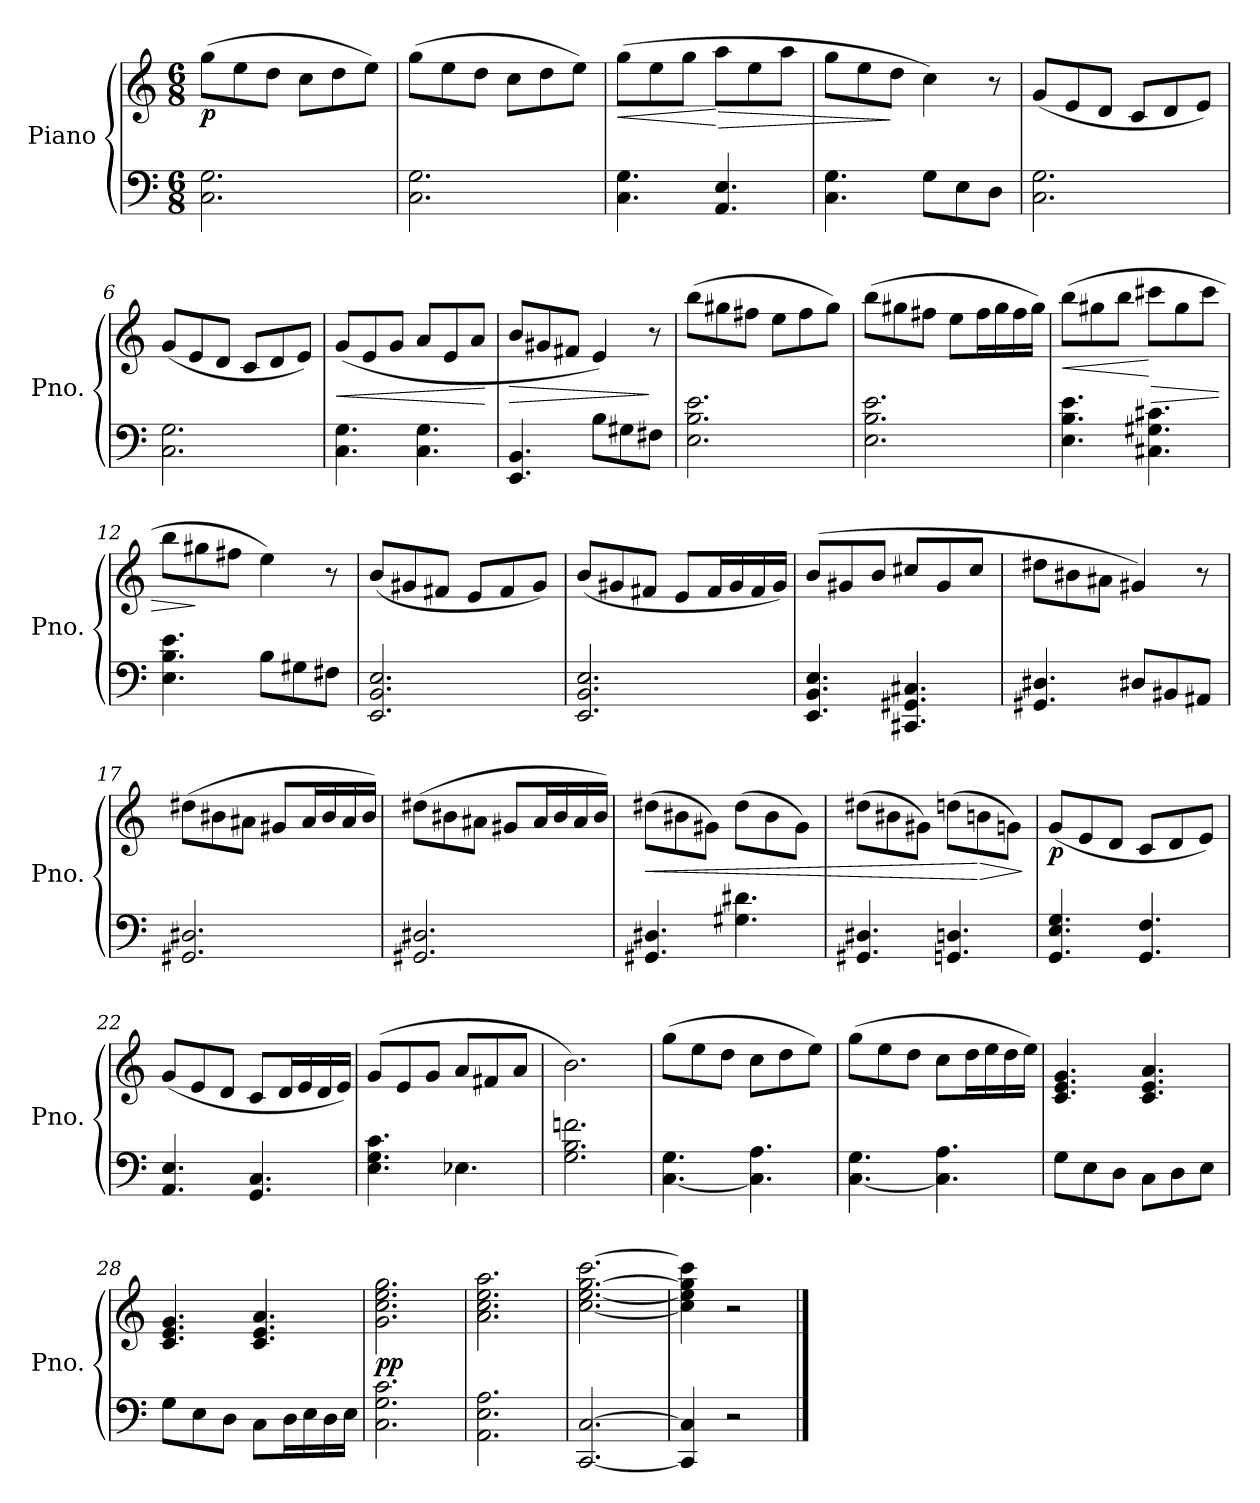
**kern	**kern	**dynam
*part1	*part1	*part1
*staff2	*staff1	*staff1/2
*I"Piano	*	*
*I'Pno.	*	*
*clefF4	*clefG2	*
*k[]	*k[]	*
*M6/8	*M6/8	*
=1	=1	=1
!	!	!LO:DY:b
2.C\ 2.G\	(8gg\L	p
.	8ee\	.
.	8dd\J	.
.	8cc\L	.
.	8dd\	.
.	8ee\J)	.
=2	=2	=2
2.C\ 2.G\	(8gg\L	.
.	8ee\	.
.	8dd\J	.
.	8cc\L	.
.	8dd\	.
.	8ee\J)	.
=3	=3	=3
!	!	!LO:HP:b
4.C\ 4.G\	(8gg\L	<
.	8ee\	.
.	8gg\J	.
!	!	!LO:HP:n=1:b
4.AA/ 4.E/	8aa\L	[ >
.	8ee\	.
.	8aa\J	.
=4	=4	=4
4.C\ 4.G\	8gg\L	.
.	8ee\	.
.	8dd\J	]
8G\L	4cc\)	.
8E\	.	.
8D\J	8r	.
=5	=5	=5
2.C\ 2.G\	(8g/L	.
.	8e/	.
.	8d/J	.
.	8c/L	.
.	8d/	.
.	8e/J)	.
=6	=6	=6
2.C\ 2.G\	(8g/L	.
.	8e/	.
.	8d/J	.
.	8c/L	.
.	8d/	.
.	8e/J)	.
!!LO:LB:g=z
=7	=7	=7
!	!	!LO:HP:b
4.C\ 4.G\	(8g/L	<
.	8e/	.
.	8g/J	.
4.C\ 4.G\	8a/L	.
.	8e/	.
.	8a/J	.
.	.	[
=8	=8	=8
!	!	!LO:HP:b
4.EE/ 4.BB/	8b/L	>
.	8g#X/	.
.	8f#X/J	.
8B\L	4e/)	.
8G#X\	.	.
8F#X\J	8r	]
=9	=9	=9
2.E\ 2.B\ 2.e\	(8bb\L	.
.	8gg#X\	.
.	8ff#X\J	.
.	8ee\L	.
.	8ff#\	.
.	8gg#\J)	.
=10	=10	=10
2.E\ 2.B\ 2.e\	(8bb\L	.
.	8gg#X\	.
.	8ff#X\J	.
.	8ee\L	.
.	16ff#\L	.
.	16gg#\	.
.	16ff#\	.
.	16gg#\JJ)	.
=11	=11	=11
!	!	!LO:HP:b
4.E\ 4.B\ 4.e\	(8bb\L	<
.	8gg#X\	.
.	8bb\J	.
!	!	!LO:HP:n=1:b
4.C#X\ 4.G#X\ 4.c#X\	8ccc#X\L	[ >
.	8gg#\	.
.	8ccc#\J	.
!!LO:LB:g=z
=12	=12	=12
4.E\ 4.B\ 4.e\	8bb\L	.
.	8gg#X\	]
.	8ff#X\J	.
8B\L	4ee\)	.
8G#X\	.	.
8F#X\J	8r	.
=13	=13	=13
2.EE/ 2.BB/ 2.E/	(8b/L	.
.	8g#X/	.
.	8f#X/J	.
.	8e/L	.
.	8f#/	.
.	8g#/J)	.
=14	=14	=14
2.EE/ 2.BB/ 2.E/	(8b/L	.
.	8g#X/	.
.	8f#X/J	.
.	8e/L	.
.	16f#/L	.
.	16g#/	.
.	16f#/	.
.	16g#/JJ)	.
=15	=15	=15
4.EE/ 4.BB/ 4.E/	(8b/L	.
.	8g#X/	.
.	8b/J	.
4.CC#X/ 4.GG#X/ 4.C#X/	8cc#X/L	.
.	8g#/	.
.	8cc#/J	.
!!LO:LB:g=z
=16	=16	=16
4.GG#X/ 4.D#X/	8dd#X\L	.
.	8b#X\	.
.	8a#X\J	.
8D#X/L	4g#X/)	.
8BB#X/	.	.
8AA#X/J	8r	.
=17	=17	=17
2.GG#X/ 2.D#X/	(8dd#X\L	.
.	8b#X\	.
.	8a#X\J	.
.	8g#X/L	.
.	16a#/L	.
.	16b#/	.
.	16a#/	.
.	16b#/JJ)	.
=18	=18	=18
2.GG#X/ 2.D#X/	(8dd#X\L	.
.	8b#X\	.
.	8a#X\J	.
.	8g#X/L	.
.	16a#/L	.
.	16b#/	.
.	16a#/	.
.	16b#/JJ)	.
=19	=19	=19
!	!	!LO:HP:b
4.GG#X/ 4.D#X/	(8dd#X\L	<
.	8b#X\	.
.	8g#X\J)	.
4.G#X\ 4.d#X\	(8dd#\L	.
.	8b#\	.
.	8g#\J)	.
!!LO:LB:g=z
=20	=20	=20
4.GG#X/ 4.D#X/	(8dd#X\L	.
.	8b#X\	.
.	8g#X\J)	.
4.GGn/ 4.Dn/	(8ddn\L	.
!	!	!LO:HP:n=1:b
.	8bn\	[ >
.	8gn\J)	.
.	.	]
=21	=21	=21
!	!	!LO:DY:b
4.GG/ 4.E/ 4.G/	(8g/L	p
.	8e/	.
.	8d/J	.
4.GG/ 4.F/	8c/L	.
.	8d/	.
.	8e/J)	.
=22	=22	=22
4.AA/ 4.E/	(8g/L	.
.	8e/	.
.	8d/J	.
4.GG/ 4.C/	8c/L	.
.	16d/L	.
.	16e/	.
.	16d/	.
.	16e/JJ)	.
=23	=23	=23
4.E\ 4.G\ 4.c\	(8g/L	.
.	8e/	.
.	8g/J	.
4.E-X\	8a/L	.
.	8f#X/	.
.	8a/J	.
=24	=24	=24
2.G\ 2.B\ 2.fn\	2.b\)	.
=25	=25	=25
[4.C\ 4.G\	(8gg\L	.
.	8ee\	.
.	8dd\J	.
4.C\] 4.A\	8cc\L	.
.	8dd\	.
.	8ee\J)	.
!!LO:PB:g=z
=26	=26	=26
[4.C\ 4.G\	(8gg\L	.
.	8ee\	.
.	8dd\J	.
4.C\] 4.A\	8cc\L	.
.	16dd\L	.
.	16ee\	.
.	16dd\	.
.	16ee\JJ)	.
=27	=27	=27
8G\L	4.c/ 4.e/ 4.g/	.
8E\	.	.
8D\J	.	.
8C\L	4.c/ 4.e/ 4.a/	.
8D\	.	.
8E\J	.	.
=28	=28	=28
8G\L	4.c/ 4.e/ 4.g/	.
8E\	.	.
8D\J	.	.
8C\L	4.c/ 4.e/ 4.a/	.
16D\L	.	.
16E\	.	.
16D\	.	.
16E\JJ	.	.
=29	=29	=29
!	!	!LO:DY:b
2.C\ 2.G\ 2.c\	2.g\ 2.cc\ 2.ee\ 2.gg\	pp
=30	=30	=30
2.AA\ 2.E\ 2.A\	2.a\ 2.cc\ 2.ee\ 2.aa\	.
=31	=31	=31
[2.CC/ [2.C/	[2.cc\ [2.ee\ [2.gg\ [2.ccc\	.
=32	=32	=32
4CC/] 4C/]	4cc\] 4ee\] 4gg\] 4ccc\]	.
2r	2r	.
==	==	==
*-	*-	*-
